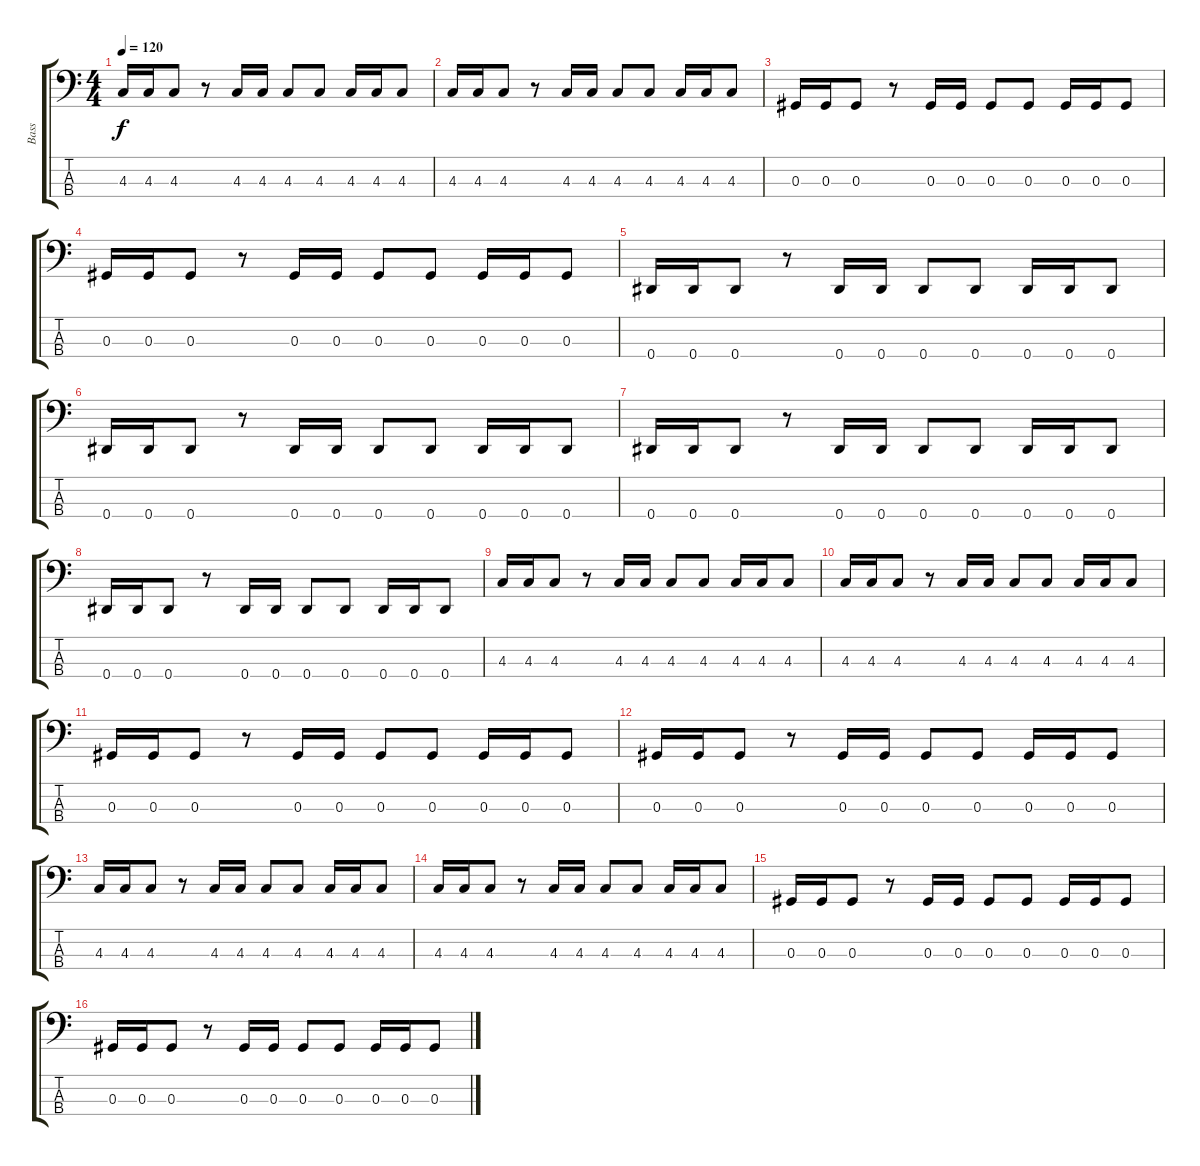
\track ("Bass" "Bass") {instrument electricbasspick}
\staff {score tabs}
\tuning (Gb2 Db2 Ab1 Eb1) {hide}
\ts (4 4)
\tempo 120
\clef f4
\ks c
4.3.16{dy f volume 8} 4.3.16 4.3.8 r.8 4.3.16 4.3.16 4.3.8 4.3.8 4.3.16 4.3.16 4.3.8 |
4.3.16 4.3.16 4.3.8 r.8 4.3.16 4.3.16 4.3.8 4.3.8 4.3.16 4.3.16 4.3.8 |
0.3.16 0.3.16 0.3.8 r.8 0.3.16 0.3.16 0.3.8 0.3.8 0.3.16 0.3.16 0.3.8 |
0.3.16 0.3.16 0.3.8 r.8 0.3.16 0.3.16 0.3.8 0.3.8 0.3.16 0.3.16 0.3.8 |
0.4.16{volume 6} 0.4.16 0.4.8 r.8 0.4.16 0.4.16 0.4.8 0.4.8 0.4.16 0.4.16 0.4.8 |
0.4.16 0.4.16 0.4.8 r.8 0.4.16 0.4.16 0.4.8 0.4.8 0.4.16 0.4.16 0.4.8 |
0.4.16 0.4.16 0.4.8 r.8 0.4.16 0.4.16 0.4.8 0.4.8 0.4.16 0.4.16 0.4.8 |
0.4.16 0.4.16 0.4.8 r.8 0.4.16 0.4.16 0.4.8 0.4.8 0.4.16 0.4.16 0.4.8 |
4.3.16{volume 4} 4.3.16 4.3.8 r.8 4.3.16 4.3.16 4.3.8 4.3.8 4.3.16 4.3.16 4.3.8 |
4.3.16 4.3.16 4.3.8 r.8 4.3.16 4.3.16 4.3.8 4.3.8 4.3.16 4.3.16 4.3.8 |
0.3.16 0.3.16 0.3.8 r.8 0.3.16 0.3.16 0.3.8 0.3.8 0.3.16 0.3.16 0.3.8 |
0.3.16 0.3.16 0.3.8 r.8 0.3.16 0.3.16 0.3.8 0.3.8 0.3.16 0.3.16 0.3.8 |
4.3.16{volume 2} 4.3.16 4.3.8 r.8 4.3.16 4.3.16 4.3.8 4.3.8 4.3.16 4.3.16 4.3.8 |
4.3.16 4.3.16 4.3.8 r.8 4.3.16 4.3.16 4.3.8 4.3.8 4.3.16 4.3.16 4.3.8 |
0.3.16 0.3.16 0.3.8 r.8 0.3.16 0.3.16 0.3.8 0.3.8 0.3.16 0.3.16 0.3.8 |
0.3.16 0.3.16 0.3.8 r.8 0.3.16 0.3.16 0.3.8 0.3.8 0.3.16 0.3.16 0.3.8
